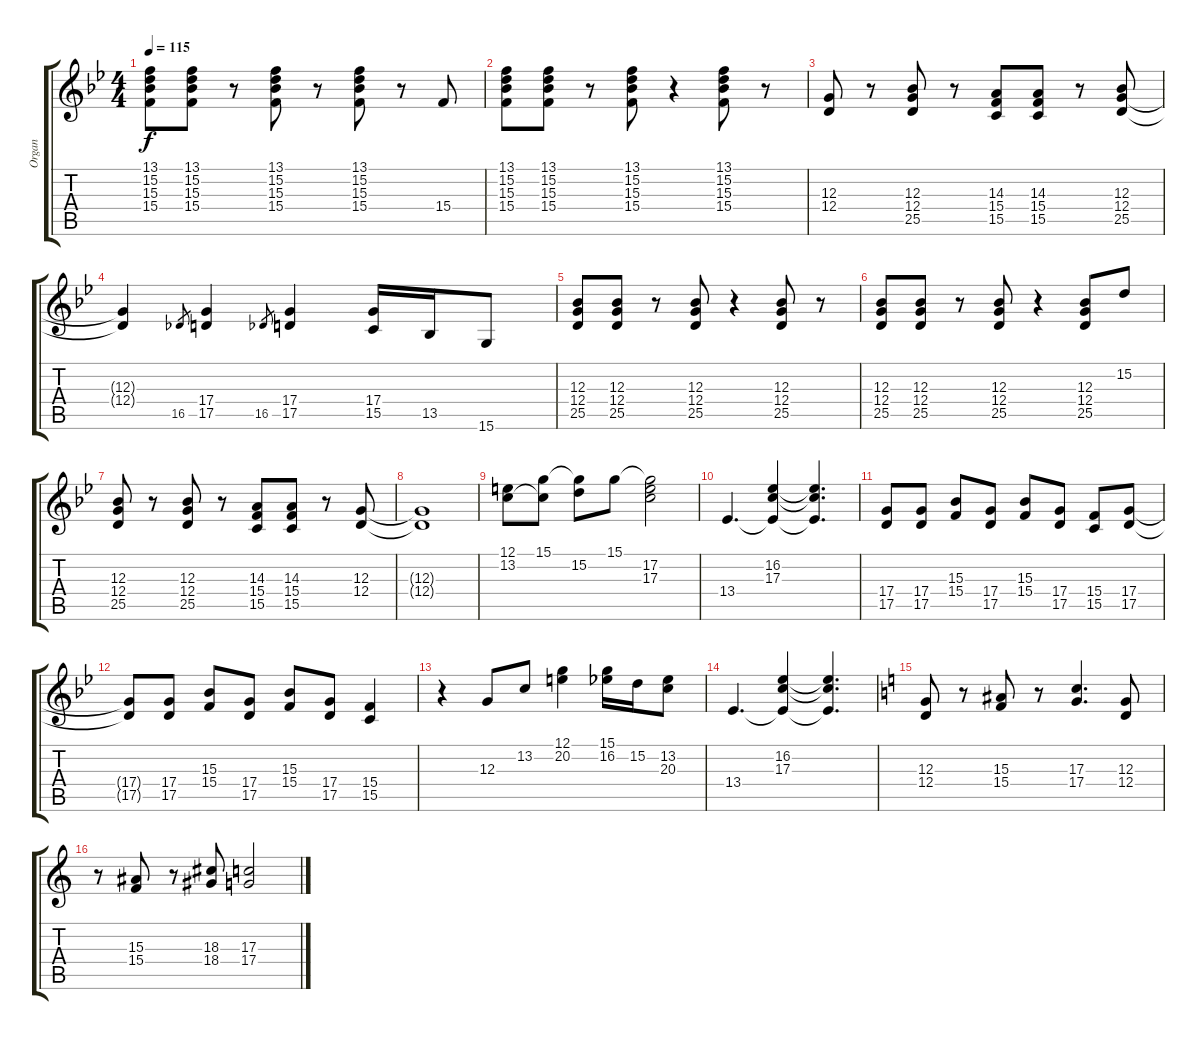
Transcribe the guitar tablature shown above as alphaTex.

\track ("Organ" "Organ") {instrument drawbarorgan}
\staff {score tabs}
\tuning (E4 B3 G3 D3 A2 E2) {hide}
\ts (4 4)
\tempo 115
\clef g2
\ks bb
(13.1 15.2 15.3 15.4).8{dy f} (13.1 15.2 15.3 15.4).8 r.8 (13.1 15.2 15.3 15.4).8 r.8 (13.1 15.2 15.3 15.4).8 r.8 15.4.8 |
(13.1 15.2 15.3 15.4).8 (13.1 15.2 15.3 15.4).8 r.8 (13.1 15.2 15.3 15.4).8 r.4 (13.1 15.2 15.3 15.4).8 r.8 |
(12.3 12.4).8 r.8 (12.3 12.4 25.5).8 r.8 (14.3 15.4 15.5).8 (14.3 15.4 15.5).8 r.8 (12.3 12.4 25.5).8 |
(12.3{t} 12.4{t}).4 16.5.8{gr} (17.4 17.5).4 16.5.8{gr} (17.4 17.5).4 (17.4 15.5).16 13.5.16 15.6.8 |
(12.3 12.4 25.5).8 (12.3 12.4 25.5).8 r.8 (12.3 12.4 25.5).8 r.4 (12.3 12.4 25.5).8 r.8 |
(12.3 12.4 25.5).8 (12.3 12.4 25.5).8 r.8 (12.3 12.4 25.5).8 r.4 (12.3 12.4 25.5).8 15.2.8 |
(12.3 12.4 25.5).8 r.8 (12.3 12.4 25.5).8 r.8 (14.3 15.4 15.5).8 (14.3 15.4 15.5).8 r.8 (12.3 12.4).8 |
(12.3{t} 12.4{t}).1 |
(12.1 13.2).8 (15.1 13.2{t}).8 (15.1{t} 15.2).8 15.1.8 (15.1{t} 17.2 17.3).2 |
13.4.4{d} (16.2 17.3 13.4{t}).4 (16.2{t} 17.3{t} 13.4{t}).4{d} |
(17.4 17.5).8 (17.4 17.5).8 (15.3 15.4).8 (17.4 17.5).8 (15.3 15.4).8 (17.4 17.5).8 (15.4 15.5).8 (17.4 17.5).8 |
(17.4{t} 17.5{t}).8 (17.4 17.5).8 (15.3 15.4).8 (17.4 17.5).8 (15.3 15.4).8 (17.4 17.5).8 (15.4 15.5).4 |
r.4 12.3.8 13.2.8 (12.1 20.2).4 (15.1 16.2).16 15.2.16 (13.2 20.3).8 |
13.4.4{d} (16.2 17.3 13.4{t}).4 (16.2{t} 17.3{t} 13.4{t}).4{d} |
\ks c
(12.3 12.4).8 r.8 (15.3 15.4).8 r.8 (17.3 17.4).4{d} (12.3 12.4).8 |
r.8 (15.3 15.4).8 r.8 (18.3 18.4).8 (17.3 17.4).2
